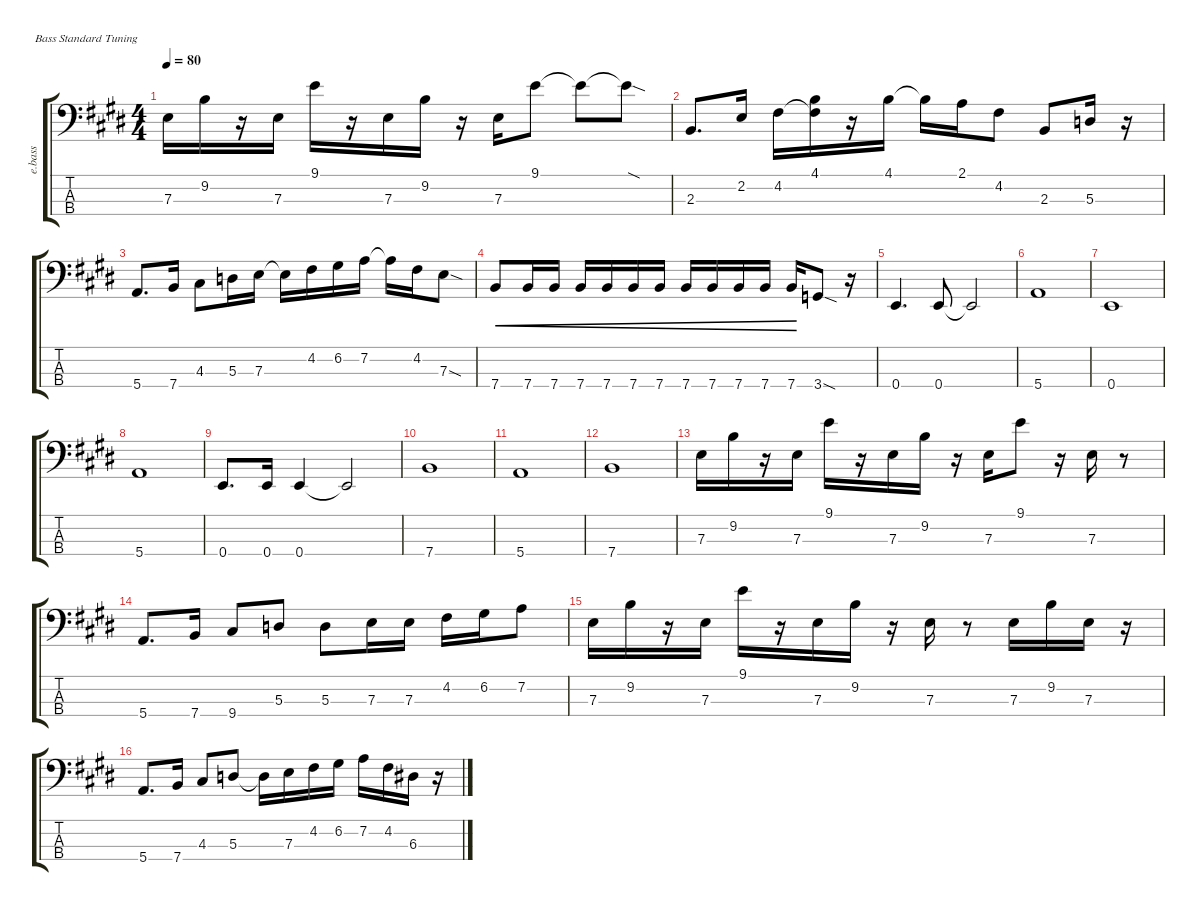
\defaultSystemsLayout 4
\hideDynamics
\bracketExtendMode groupsimilarinstruments
\otherSystemsTrackNameOrientation horizontal
\chordDiagramsInScore
\track ("E.Bass" "e.bass") {instrument electricbassfinger}
\staff {score tabs}
\tuning (G2 D2 A1 E1)
\ts (4 4)
\tempo 80
\clef f4
\ks e
7.3{acc forcenatural}.16{dy mf} 9.2{acc forcenatural}.16 r.16 7.3{acc forcenatural}.16 9.1{acc forcenatural}.16 r.16 7.3{acc forcenatural}.16 9.2{acc forcenatural}.16 r.16 7.3{acc forcenatural}.16 9.1{acc forcenatural}.8 9.1{t acc forcenatural}.8 9.1{sod t acc forcenatural}.8 |
2.3{acc forcenatural}.8{d} 2.2{acc forcenatural}.16 4.2{acc #}.16 (4.1{acc forcenatural} 4.2{t acc #}).16 r.16 4.1{acc forcenatural}.16 4.1{t acc forcenatural}.16 2.1{acc forcenatural}.16 4.2{acc #}.8 2.3{acc forcenatural}.8 5.3{acc forcenatural}.16 r.16 |
5.4{acc forcenatural}.8{d} 7.4{acc forcenatural}.16 4.3{acc #}.8 5.3{acc forcenatural}.16 7.3{acc forcenatural}.16 7.3{t acc forcenatural}.16 4.2{acc #}.16 6.2{acc #}.16 7.2{acc forcenatural}.16 7.2{t acc forcenatural}.16 4.2{acc #}.16 7.3{sod acc forcenatural}.8 |
7.4{acc forcenatural}.8{cre} 7.4{acc forcenatural}.16{cre} 7.4{acc forcenatural}.16{cre} 7.4{acc forcenatural}.16{cre} 7.4{acc forcenatural}.16{cre} 7.4{acc forcenatural}.16{cre} 7.4{acc forcenatural}.16{cre} 7.4{acc forcenatural}.16{cre} 7.4{acc forcenatural}.16{cre} 7.4{acc forcenatural}.16{cre} 7.4{acc forcenatural}.16{cre} 7.4{acc forcenatural}.16{cre} 3.4{sod acc forcenatural}.8 r.16 |
0.4{acc forcenatural}.4{d} 0.4{acc forcenatural}.8 0.4{t acc forcenatural}.2 |
5.4{acc forcenatural}.1 |
0.4{acc forcenatural}.1 |
5.4{acc forcenatural}.1 |
0.4{acc forcenatural}.8{d} 0.4{acc forcenatural}.16 0.4{acc forcenatural}.4 0.4{t acc forcenatural}.2 |
7.4{acc forcenatural}.1 |
5.4{acc forcenatural}.1 |
7.4{acc forcenatural}.1 |
7.3{acc forcenatural}.16 9.2{acc forcenatural}.16 r.16 7.3{acc forcenatural}.16 9.1{acc forcenatural}.16 r.16 7.3{acc forcenatural}.16 9.2{acc forcenatural}.16 r.16 7.3{acc forcenatural}.16 9.1{acc forcenatural}.8 r.16 7.3{acc forcenatural}.16 r.8 |
5.4{acc forcenatural}.8{d} 7.4{acc forcenatural}.16 9.4{acc #}.8 5.3{acc forcenatural}.8 5.3{acc forcenatural}.8 7.3{acc forcenatural}.16 7.3{acc forcenatural}.16 4.2{acc #}.16 6.2{acc #}.16 7.2{acc forcenatural}.8 |
7.3{acc forcenatural}.16 9.2{acc forcenatural}.16 r.16 7.3{acc forcenatural}.16 9.1{acc forcenatural}.16 r.16 7.3{acc forcenatural}.16 9.2{acc forcenatural}.16 r.16 7.3{acc forcenatural}.16 r.8 7.3{acc forcenatural}.16 9.2{acc forcenatural}.16 7.3{acc forcenatural}.16 r.16 |
5.4{acc forcenatural}.8{d} 7.4{acc forcenatural}.16 4.3{acc #}.8 5.3{acc forcenatural}.8 5.3{t acc forcenatural}.16 7.3{acc forcenatural}.16 4.2{acc #}.16 6.2{acc #}.16 7.2{acc forcenatural}.16 4.2{acc #}.16 6.3{acc #}.16 r.16
